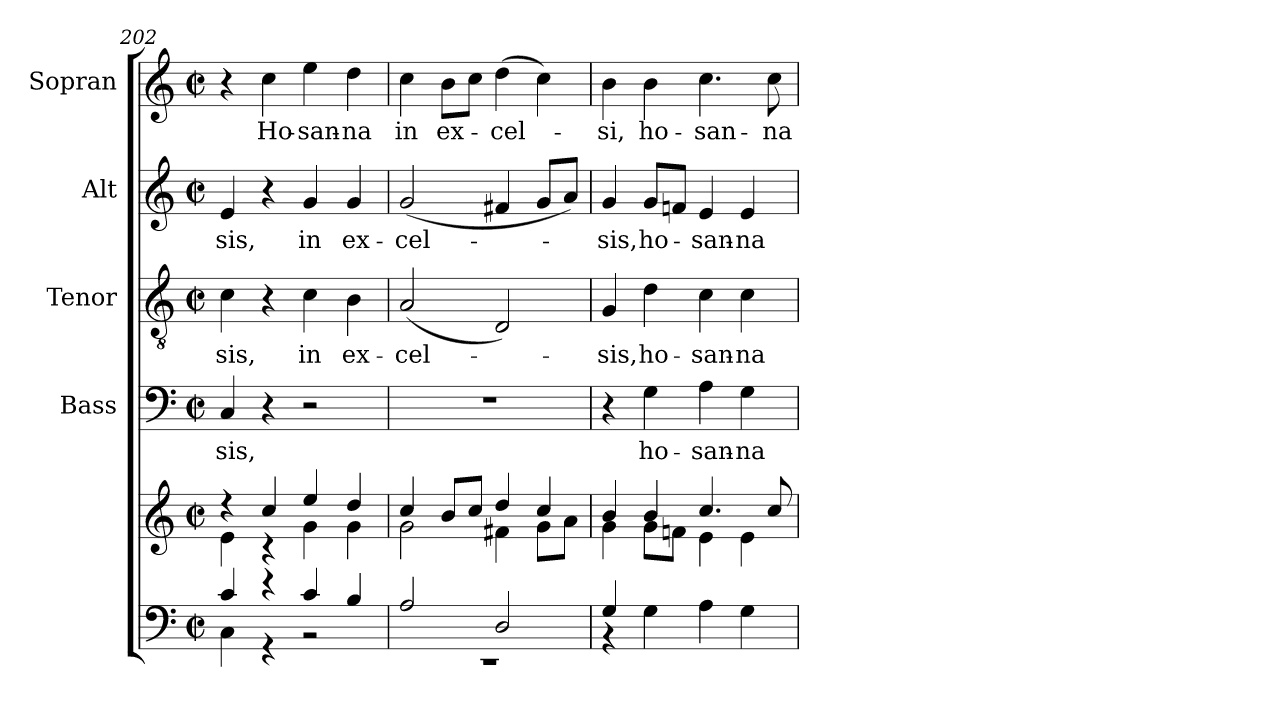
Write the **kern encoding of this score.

**kern	**kern	**kern	**text	**kern	**text	**kern	**text	**kern	**text
*part5	*part5	*part4	*part4	*part3	*part3	*part2	*part2	*part1	*part1
*staff6	*staff5	*staff4	*staff4	*staff3	*staff3	*staff2	*staff2	*staff1	*staff1
*	*	*I"Bass	*	*I"Tenor	*	*I"Alt	*	*I"Sopran	*
*	*	*I'B.	*	*I'T.	*	*I'A.	*	*I'S.	*
*clefF4	*clefG2	*clefF4	*	*clefGv2	*	*clefG2	*	*clefG2	*
*k[]	*k[]	*k[]	*	*k[]	*	*k[]	*	*k[]	*
*C:	*C:	*C:	*	*C:	*	*C:	*	*C:	*
*M2/2	*M2/2	*M2/2	*	*M2/2	*	*M2/2	*	*M2/2	*
*met(c|)	*met(c|)	*met(c|)	*	*met(c|)	*	*met(c|)	*	*met(c|)	*
=202	=202	=202	=202	=202	=202	=202	=202	=202	=202
*^	*^	*	*	*	*	*	*	*	*
!	!	!	!	!	!LO:LY:b	!	!LO:LY:b	!	!LO:LY:b	!	!
4c/	4C\	4rdd	4e\	4C/	-sis,	4c\	-sis,	4e/	-sis,	4r	.
!	!	!	!	!	!	!	!	!	!	!	!LO:LY:b
4r	4r	4cc/	4rc	4r	.	4r	.	4r	.	4cc\	Ho-
!	!	!	!	!	!	!	!LO:LY:b	!	!LO:LY:b	!	!LO:LY:b
4c/	2r	4ee/	4g\	2r	.	4c\	in	4g/	in	4ee\	-san-
!	!	!	!	!	!	!	!LO:LY:b	!	!LO:LY:b	!	!LO:LY:b
4B/	.	4dd/	4g\	.	.	4B\	ex-	4g/	ex-	4dd\	-na
=203	=203	=203	=203	=203	=203	=203	=203	=203	=203	=203	=203
!	!	!	!	!	!	!	!LO:LY:b	!	!LO:LY:b	!	!LO:LY:b
2A/	1rEE	4cc/	2g\	1r	.	(<2A/	-cel-	(<2g/	-cel-	4cc\	in
!	!	!	!	!	!	!	!	!	!	!	!LO:LY:b
.	.	8b/L	.	.	.	.	.	.	.	8b\L	ex-
.	.	8cc/J	.	.	.	.	.	.	.	8cc\J	.
!	!	!	!	!	!	!	!	!	!	!	!LO:LY:b
2D/	.	4dd/	4f#X\	.	.	2D/)	.	4f#X/	.	(>4dd\	-cel-
.	.	4cc/	8g\L	.	.	.	.	8g/L	.	4cc\)	.
.	.	.	8a\J	.	.	.	.	8a/J)	.	.	.
!!LO:LB:g=z
=204	=204	=204	=204	=204	=204	=204	=204	=204	=204	=204	=204
!	!	!	!	!	!	!	!LO:LY:b	!	!LO:LY:b	!	!LO:LY:b
4G/	4rBB	4b/	4g\	4r	.	4G/	-sis,	4g/	-sis,	4b\	-si,
!	!	!	!	!	!LO:LY:b	!	!LO:LY:b	!	!LO:LY:b	!	!LO:LY:b
2.ryy	4G\	4b/	8g\L	4G\	ho-	4d\	ho-	8g/L	ho-	4b\	ho-
.	.	.	8fn\J	.	.	.	.	8fn/J	.	.	.
!	!	!	!	!	!LO:LY:b	!	!LO:LY:b	!	!LO:LY:b	!	!LO:LY:b
.	4A\	4.cc/	4e\	4A\	-san-	4c\	-san-	4e/	-san-	4.cc\	-san-
!	!	!	!	!	!LO:LY:b	!	!LO:LY:b	!	!LO:LY:b	!	!
.	4G\	.	4e\	4G\	-na	4c\	-na	4e/	-na	.	.
!	!	!	!	!	!	!	!	!	!	!	!LO:LY:b
.	.	8cc/	.	.	.	.	.	.	.	8cc\	-na
*v	*v	*	*	*	*	*	*	*	*	*	*
*	*v	*v	*	*	*	*	*	*	*	*
=	=	=	=	=	=	=	=	=	=
*-	*-	*-	*-	*-	*-	*-	*-	*-	*-
